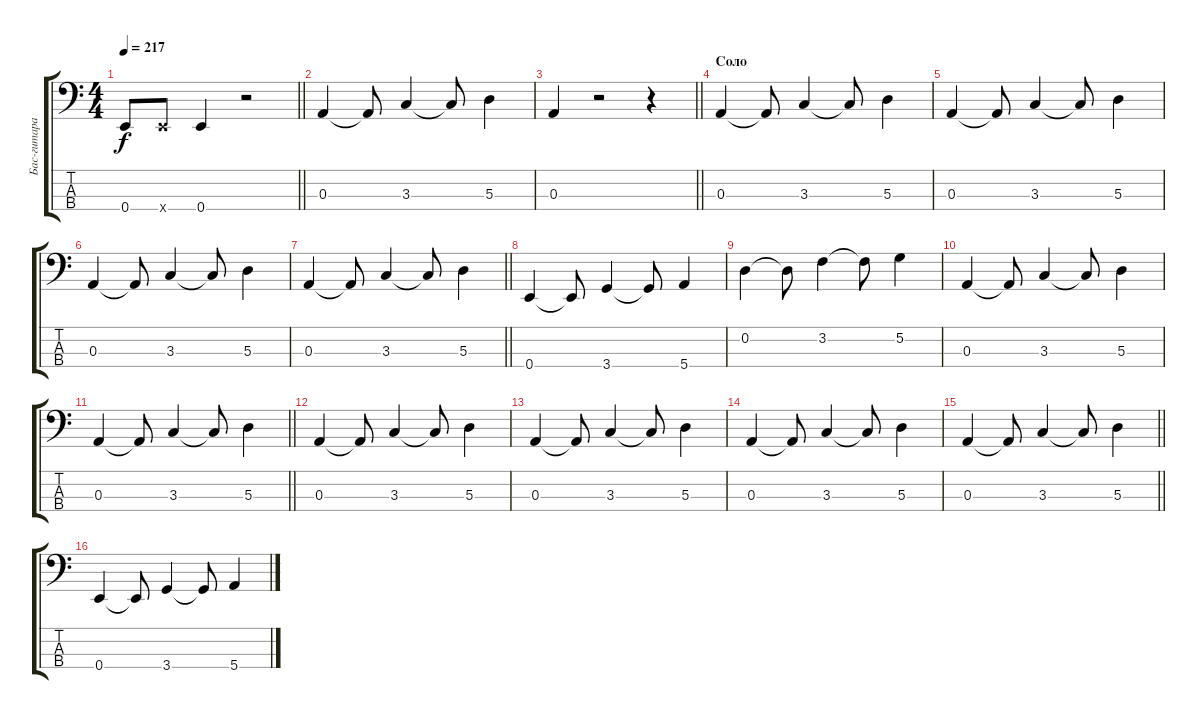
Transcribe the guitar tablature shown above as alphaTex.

\track ("Бас-гитара" "Бас-гитара") {instrument electricbassfinger}
\staff {score tabs}
\tuning (G2 D2 A1 E1) {hide}
\ts (4 4)
\tempo 217
\clef f4
\barLineRight lightlight
\ks c
0.4.8{dy f} 0.4{x}.8 0.4.4 r.2 |
0.3.4 0.3{t}.8 3.3.4 3.3{t}.8 5.3.4 |
\barLineRight lightlight
0.3.4 r.2 r.4 |
\section ("" "Соло")
0.3.4 0.3{t}.8 3.3.4 3.3{t}.8 5.3.4 |
0.3.4 0.3{t}.8 3.3.4 3.3{t}.8 5.3.4 |
0.3.4 0.3{t}.8 3.3.4 3.3{t}.8 5.3.4 |
\barLineRight lightlight
0.3.4 0.3{t}.8 3.3.4 3.3{t}.8 5.3.4 |
0.4.4 0.4{t}.8 3.4.4 3.4{t}.8 5.4.4 |
0.2.4 0.2{t}.8 3.2.4 3.2{t}.8 5.2.4 |
0.3.4 0.3{t}.8 3.3.4 3.3{t}.8 5.3.4 |
\barLineRight lightlight
0.3.4 0.3{t}.8 3.3.4 3.3{t}.8 5.3.4 |
0.3.4 0.3{t}.8 3.3.4 3.3{t}.8 5.3.4 |
0.3.4 0.3{t}.8 3.3.4 3.3{t}.8 5.3.4 |
0.3.4 0.3{t}.8 3.3.4 3.3{t}.8 5.3.4 |
\barLineRight lightlight
0.3.4 0.3{t}.8 3.3.4 3.3{t}.8 5.3.4 |
0.4.4 0.4{t}.8 3.4.4 3.4{t}.8 5.4.4
